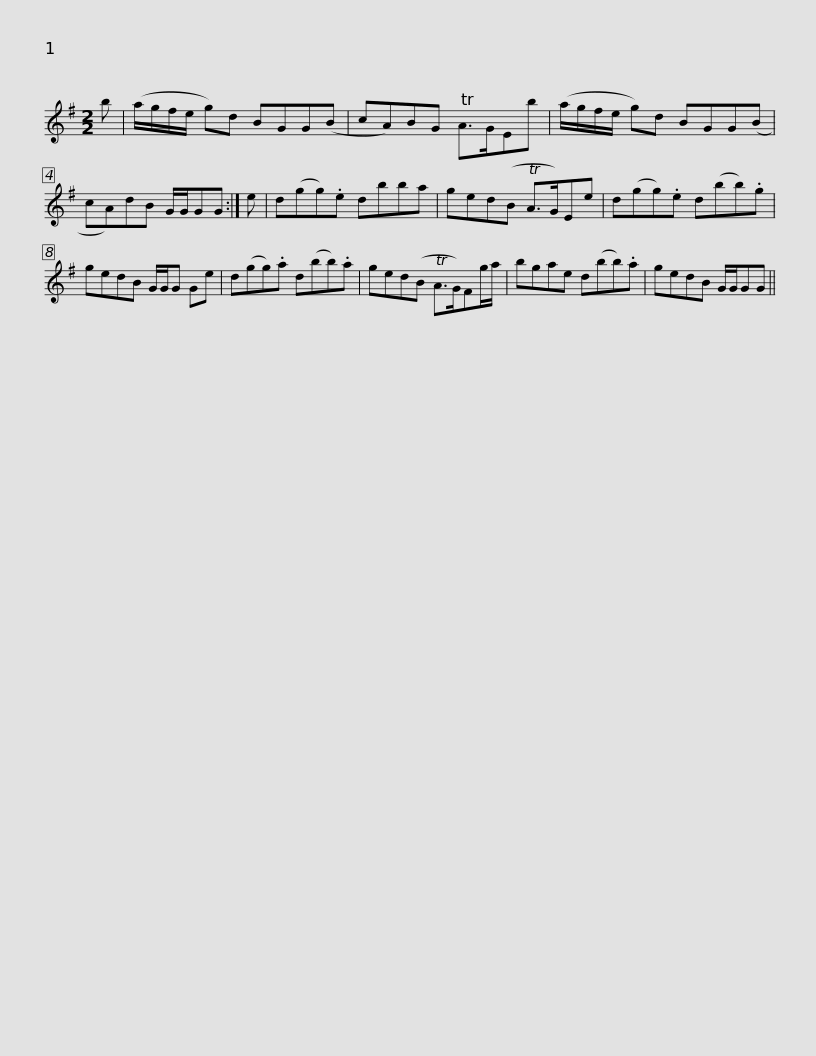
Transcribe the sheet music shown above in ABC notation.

X:1
L:1/8
M:2/2
I:linebreak $
K:G
V:1 treble
V:1
 b | (a/g/f/e/ g)d BGG(B | cA)BG TA>GEb | (a/g/f/e/ g)d BGG(B | cA)dB G/G/GG :| %5
 e |$ d(gg).e dbba | ged(B TA>G)Ee | d(gg).e d(bb).g | gedB G/G/G Ge | %10
 d(gg).a d(bb).a |$ ged(B TA>G)Fg/a/ | bgae d(bb).a | gedB G/G/GG || %14
